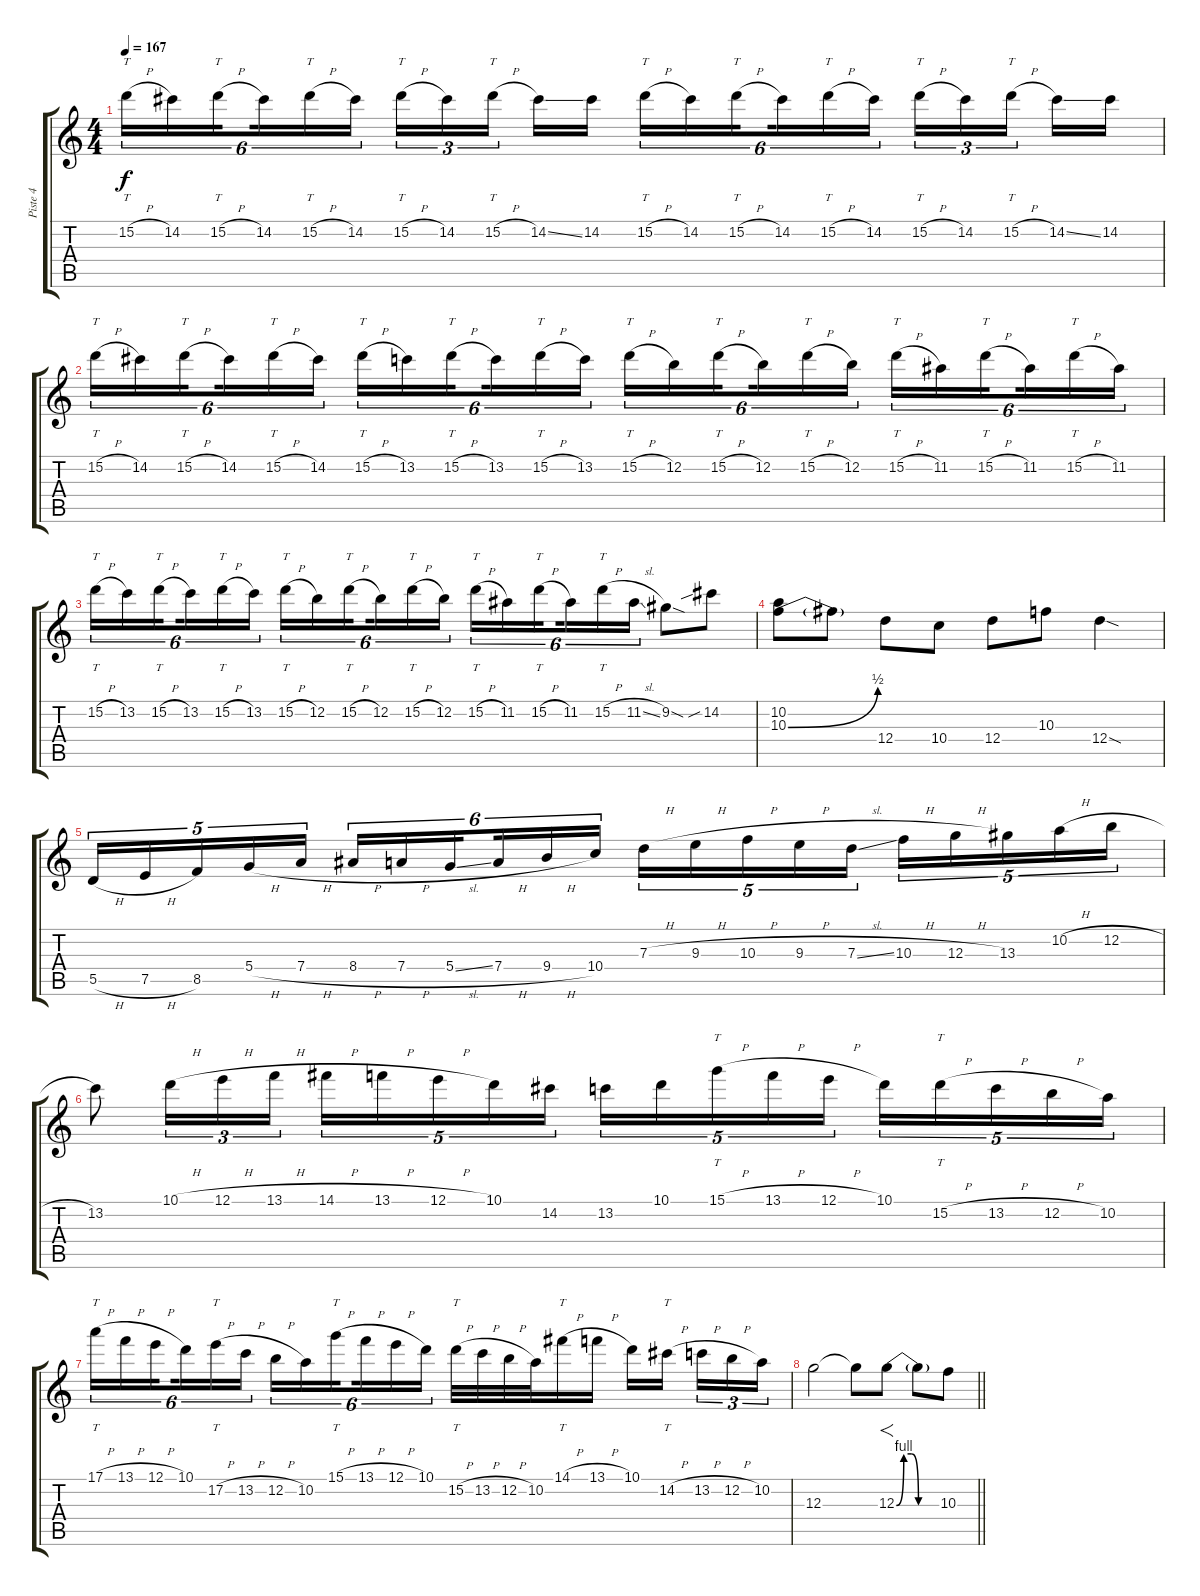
\track ("Piste 4" "Piste 4") {instrument distortionguitar}
\staff {score tabs}
\tuning (E4 B3 G3 D3 A2 D2) {hide}
\ts (4 4)
\tempo 167
\clef g2
\ks c
15.2{h}.16{tt tu (6 4) dy f} 14.2.16{tu (6 4)} 15.2{h}.16{tt tu (6 4) beam splitsecondary} 14.2.16{tu (6 4)} 15.2{h}.16{tt tu (6 4)} 14.2.16{tu (6 4)} 15.2{h}.16{tt tu (3 2)} 14.2.16{tu (3 2)} 15.2{h}.16{tt tu (3 2) beam splitsecondary} 14.2{ss}.16 14.2.16 15.2{h}.16{tt tu (6 4)} 14.2.16{tu (6 4)} 15.2{h}.16{tt tu (6 4) beam splitsecondary} 14.2.16{tu (6 4)} 15.2{h}.16{tt tu (6 4)} 14.2.16{tu (6 4)} 15.2{h}.16{tt tu (3 2)} 14.2.16{tu (3 2)} 15.2{h}.16{tt tu (3 2) beam splitsecondary} 14.2{ss}.16 14.2.16 |
15.2{h}.16{tt tu (6 4)} 14.2.16{tu (6 4)} 15.2{h}.16{tt tu (6 4) beam splitsecondary} 14.2.16{tu (6 4)} 15.2{h}.16{tt tu (6 4)} 14.2.16{tu (6 4)} 15.2{h}.16{tt tu (6 4)} 13.2.16{tu (6 4)} 15.2{h}.16{tt tu (6 4) beam splitsecondary} 13.2.16{tu (6 4)} 15.2{h}.16{tt tu (6 4)} 13.2.16{tu (6 4)} 15.2{h}.16{tt tu (6 4)} 12.2.16{tu (6 4)} 15.2{h}.16{tt tu (6 4) beam splitsecondary} 12.2.16{tu (6 4)} 15.2{h}.16{tt tu (6 4)} 12.2.16{tu (6 4)} 15.2{h}.16{tt tu (6 4)} 11.2.16{tu (6 4)} 15.2{h}.16{tt tu (6 4) beam splitsecondary} 11.2.16{tu (6 4)} 15.2{h}.16{tt tu (6 4)} 11.2.16{tu (6 4)} |
15.2{h}.16{tt tu (6 4)} 13.2.16{tu (6 4)} 15.2{h}.16{tt tu (6 4) beam splitsecondary} 13.2.16{tu (6 4)} 15.2{h}.16{tt tu (6 4)} 13.2.16{tu (6 4)} 15.2{h}.16{tt tu (6 4)} 12.2.16{tu (6 4)} 15.2{h}.16{tt tu (6 4) beam splitsecondary} 12.2.16{tu (6 4)} 15.2{h}.16{tt tu (6 4)} 12.2.16{tu (6 4)} 15.2{h}.16{tt tu (6 4)} 11.2.16{tu (6 4)} 15.2{h}.16{tt tu (6 4) beam splitsecondary} 11.2.16{tu (6 4)} 15.2{h}.16{tt tu (6 4)} 11.2{sl}.16{tu (6 4)} 9.2{sod}.8 14.2{sib}.8 |
(10.2 10.3{be (bend 0 0 60 2)}).8 10.3{t}.8 12.4.8 10.4.8 12.4.8 10.3.8 12.4{sod}.4 |
5.5{h}.16{tu (5 4)} 7.5{h}.16{tu (5 4)} 8.5.16{tu (5 4)} 5.4{h}.16{tu (5 4)} 7.4{h}.16{tu (5 4)} 8.4{h}.16{tu (6 4)} 7.4{h}.16{tu (6 4)} 5.4{sl}.16{tu (6 4) beam splitsecondary} 7.4{h}.16{tu (6 4)} 9.4{h}.16{tu (6 4)} 10.4.16{tu (6 4)} 7.3{h}.16{tu (5 4)} 9.3{h}.16{tu (5 4)} 10.3{h}.16{tu (5 4)} 9.3{h}.16{tu (5 4)} 7.3{sl}.16{tu (5 4)} 10.3{h}.16{tu (5 4)} 12.3{h}.16{tu (5 4)} 13.3.16{tu (5 4)} 10.2{h}.16{tu (5 4)} 12.2{h}.16{tu (5 4)} |
13.2.8 10.1{h}.16{tu (3 2)} 12.1{h}.16{tu (3 2)} 13.1{h}.16{tu (3 2)} 14.1{h}.16{tu (5 4)} 13.1{h}.16{tu (5 4)} 12.1{h}.16{tu (5 4)} 10.1.16{tu (5 4)} 14.2.16{tu (5 4)} 13.2.16{tu (5 4)} 10.1.16{tu (5 4)} 15.1{h}.16{tt tu (5 4)} 13.1{h}.16{tu (5 4)} 12.1{h}.16{tu (5 4)} 10.1.16{tu (5 4)} 15.2{h}.16{tt tu (5 4)} 13.2{h}.16{tu (5 4)} 12.2{h}.16{tu (5 4)} 10.2.16{tu (5 4)} |
17.1{h}.16{tt tu (6 4)} 13.1{h}.16{tu (6 4)} 12.1{h}.16{tu (6 4) beam splitsecondary} 10.1.16{tu (6 4)} 17.2{h}.16{tt tu (6 4)} 13.2{h}.16{tu (6 4)} 12.2{h}.16{tu (6 4)} 10.2.16{tu (6 4)} 15.1{h}.16{tt tu (6 4) beam splitsecondary} 13.1{h}.16{tu (6 4)} 12.1{h}.16{tu (6 4)} 10.1.16{tu (6 4)} 15.2{h}.32{tt} 13.2{h}.32 12.2{h}.32 10.2.32 14.1{h}.16{tt} 13.1{h}.16 10.1.16 14.2{h}.16{tt beam splitsecondary} 13.2{h}.16{tu (3 2)} 12.2{h}.16{tu (3 2)} 10.2.16{tu (3 2)} |
\barLineRight lightlight
12.3.2 12.3{t}.8 12.3{be (custom 0 0 10 4 20 4 30 0 60 0)}.8{f} 12.3{t}.8 10.3.8
